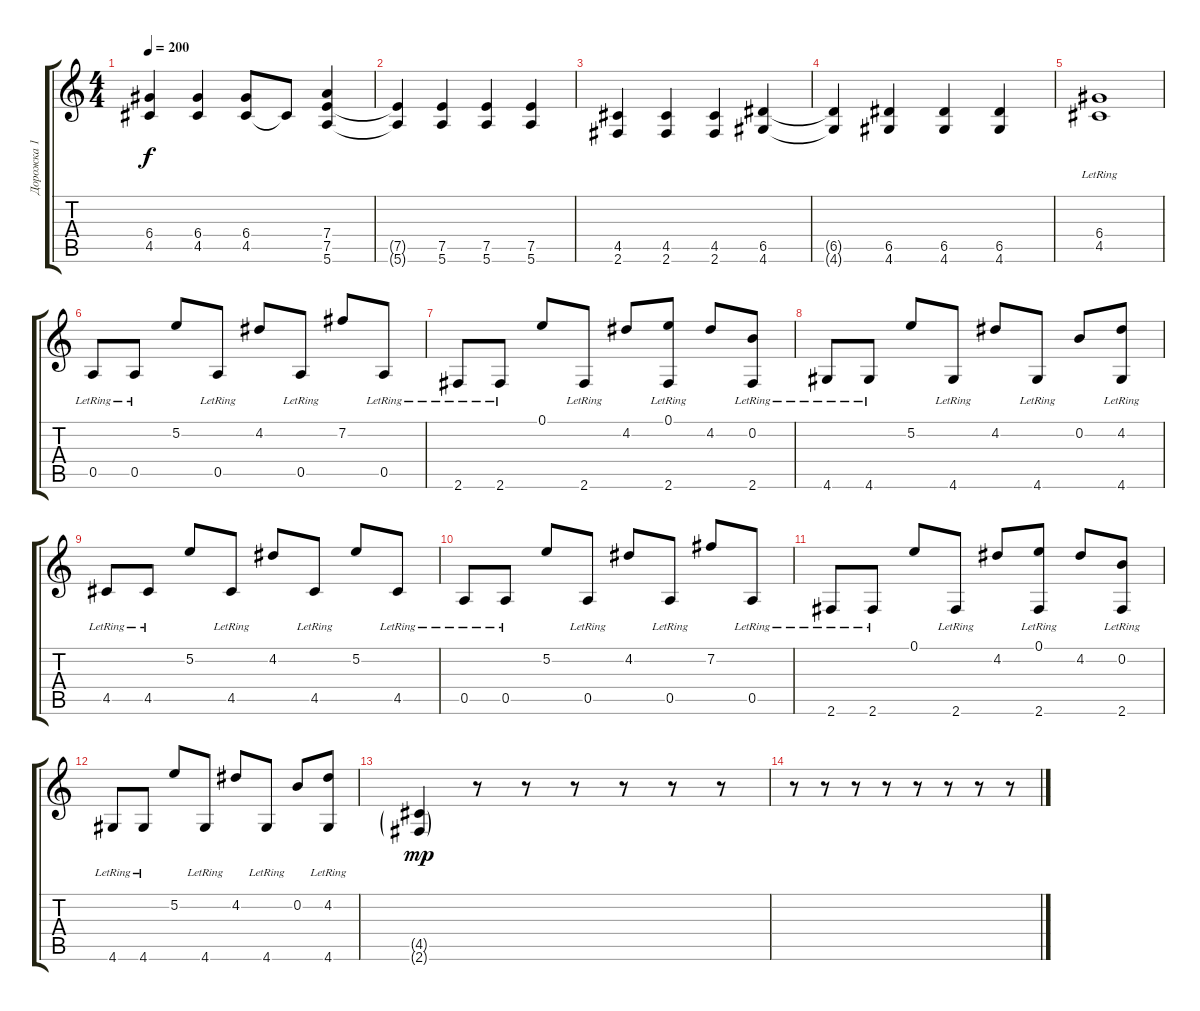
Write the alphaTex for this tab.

\track ("Дорожка 1" "Дорожка 1") {instrument electricguitarmuted}
\staff {score tabs}
\tuning (E4 B3 G3 D3 A2 E2) {hide}
\ts (4 4)
\tempo 200
\clef g2
\ks c
(6.4 4.5).4{dy f volume 12} (6.4 4.5).4 (6.4 4.5).8 4.5{t}.8 (7.4 7.5 5.6).4 |
(7.5{t} 5.6{t}).4 (7.5 5.6).4 (7.5 5.6).4 (7.5 5.6).4 |
(4.5 2.6).4 (4.5 2.6).4 (4.5 2.6).4 (6.5 4.6).4 |
(6.5{t} 4.6{t}).4 (6.5 4.6).4 (6.5 4.6).4 (6.5 4.6).4 |
(6.4 4.5{lr}).1{volume 3 instrument distortionguitar} |
0.5{lr}.8{volume 8 instrument electricguitarmuted} 0.5{lr}.8 5.2.8 0.5{lr}.8 4.2.8 0.5{lr}.8 7.2.8 0.5{lr}.8 |
2.6{lr}.8 2.6{lr}.8 0.1.8 2.6{lr}.8 4.2.8 (0.1 2.6{lr}).8 4.2.8 (0.2 2.6{lr}).8 |
4.6{lr}.8 4.6{lr}.8 5.2.8 4.6{lr}.8 4.2.8 4.6{lr}.8 0.2.8 (4.2 4.6{lr}).8 |
4.5{lr}.8 4.5{lr}.8 5.2.8 4.5{lr}.8 4.2.8 4.5{lr}.8 5.2.8 4.5{lr}.8 |
0.5{lr}.8 0.5{lr}.8 5.2.8 0.5{lr}.8 4.2.8 0.5{lr}.8 7.2.8 0.5{lr}.8 |
2.6{lr}.8 2.6{lr}.8 0.1.8 2.6{lr}.8 4.2.8 (0.1 2.6{lr}).8 4.2.8 (0.2 2.6{lr}).8 |
4.6{lr}.8 4.6{lr}.8 5.2.8 4.6{lr}.8 4.2.8 4.6{lr}.8 0.2.8 (4.2 4.6{lr}).8 |
(4.5{g} 2.6{g}).4{dy mp instrument electricguitarmuted} r.8 r.8 r.8 r.8 r.8 r.8 |
r.8 r.8 r.8 r.8 r.8 r.8 r.8 r.8
